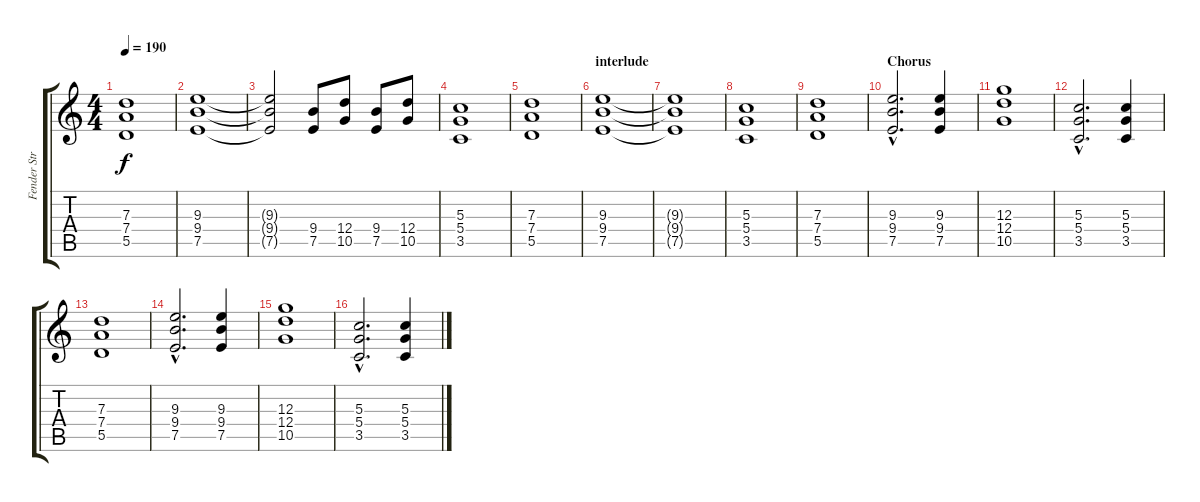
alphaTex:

\track ("Fender Stratocaster '86 White" "Fender Str") {instrument overdrivenguitar}
\staff {score tabs}
\tuning (E4 B3 G3 D3 A2 E2) {hide}
\ts (4 4)
\tempo 190
\clef g2
\ks c
(7.3 7.4 5.5).1{dy f} |
(9.3 9.4 7.5).1 |
(9.3{t} 9.4{t} 7.5{t}).2 (9.4 7.5).8 (12.4 10.5).8 (9.4 7.5).8 (12.4 10.5).8 |
(5.3 5.4 3.5).1 |
(7.3 7.4 5.5).1 |
\section ("" "interlude")
(9.3 9.4 7.5).1 |
(9.3{t} 9.4{t} 7.5{t}).1 |
(5.3 5.4 3.5).1 |
(7.3 7.4 5.5).1 |
\section ("" "Chorus")
(9.3{hac} 9.4{hac} 7.5{hac}).2{d} (9.3 9.4 7.5).4 |
(12.3 12.4 10.5).1 |
(5.3{hac} 5.4{hac} 3.5{hac}).2{d} (5.3 5.4 3.5).4 |
(7.3 7.4 5.5).1 |
(9.3{hac} 9.4{hac} 7.5{hac}).2{d} (9.3 9.4 7.5).4 |
(12.3 12.4 10.5).1 |
(5.3{hac} 5.4{hac} 3.5{hac}).2{d} (5.3 5.4 3.5).4
